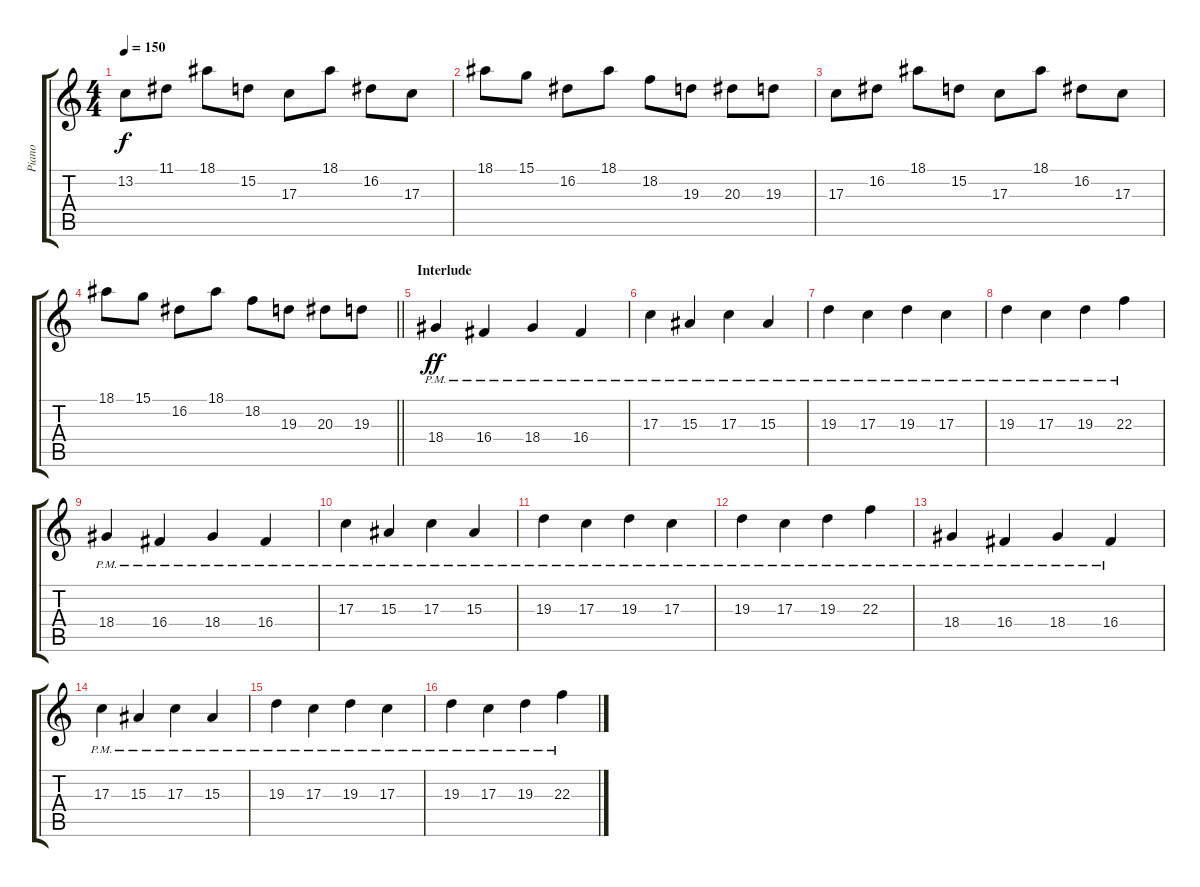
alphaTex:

\track ("Piano" "Piano") {instrument acousticgrandpiano}
\staff {score tabs}
\tuning (E4 B3 G3 D3 A2 E2) {hide}
\ts (4 4)
\tempo 150
\clef g2
\ks c
13.2.8{dy f} 11.1.8 18.1.8 15.2.8 17.3.8 18.1.8 16.2.8 17.3.8 |
18.1.8 15.1.8 16.2.8 18.1.8 18.2.8 19.3.8 20.3.8 19.3.8 |
17.3.8 16.2.8 18.1.8 15.2.8 17.3.8 18.1.8 16.2.8 17.3.8 |
\barLineRight lightlight
18.1.8 15.1.8 16.2.8 18.1.8 18.2.8 19.3.8 20.3.8 19.3.8 |
\section ("" "Interlude")
18.4{pm}.4{dy ff instrument lead1square} 16.4{pm}.4 18.4{pm}.4 16.4{pm}.4 |
17.3{pm}.4 15.3{pm}.4 17.3{pm}.4 15.3{pm}.4 |
19.3{pm}.4 17.3{pm}.4 19.3{pm}.4 17.3{pm}.4 |
19.3{pm}.4 17.3{pm}.4 19.3{pm}.4 22.3{pm}.4 |
18.4{pm}.4 16.4{pm}.4 18.4{pm}.4 16.4{pm}.4 |
17.3{pm}.4 15.3{pm}.4 17.3{pm}.4 15.3{pm}.4 |
19.3{pm}.4 17.3{pm}.4 19.3{pm}.4 17.3{pm}.4 |
19.3{pm}.4 17.3{pm}.4 19.3{pm}.4 22.3{pm}.4 |
18.4{pm}.4 16.4{pm}.4 18.4{pm}.4 16.4{pm}.4 |
17.3{pm}.4 15.3{pm}.4 17.3{pm}.4 15.3{pm}.4 |
19.3{pm}.4 17.3{pm}.4 19.3{pm}.4 17.3{pm}.4 |
19.3{pm}.4 17.3{pm}.4 19.3{pm}.4 22.3{pm}.4
